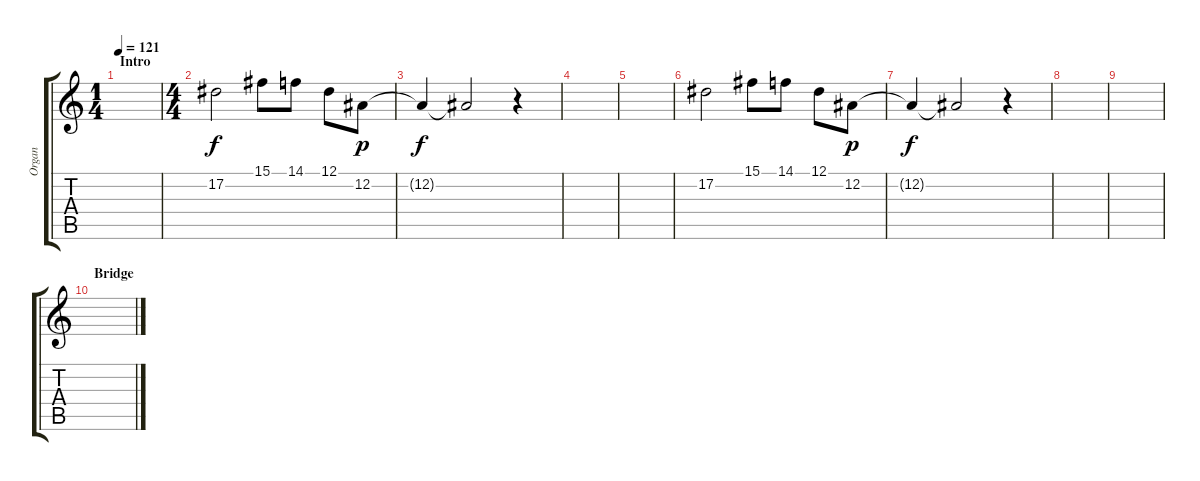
\track ("Organ" "Organ") {instrument fx4atmosphere}
\staff {score tabs}
\tuning (Eb4 Bb3 Gb3 Db3 Ab2 Eb2) {hide}
\ts (1 4)
\section ("" "Intro")
\tempo 121
\clef g2
\ks c
|
\ts (4 4)
17.2.2 15.1.8 14.1.8 12.1.8 12.2.8{dy p} |
12.2{t}.4{dy f} 12.2{t}.2 r.4 |
|
|
17.2.2 15.1.8 14.1.8 12.1.8 12.2.8{dy p} |
12.2{t}.4{dy f} 12.2{t}.2 r.4 |
|
|
\section ("" "Bridge")
